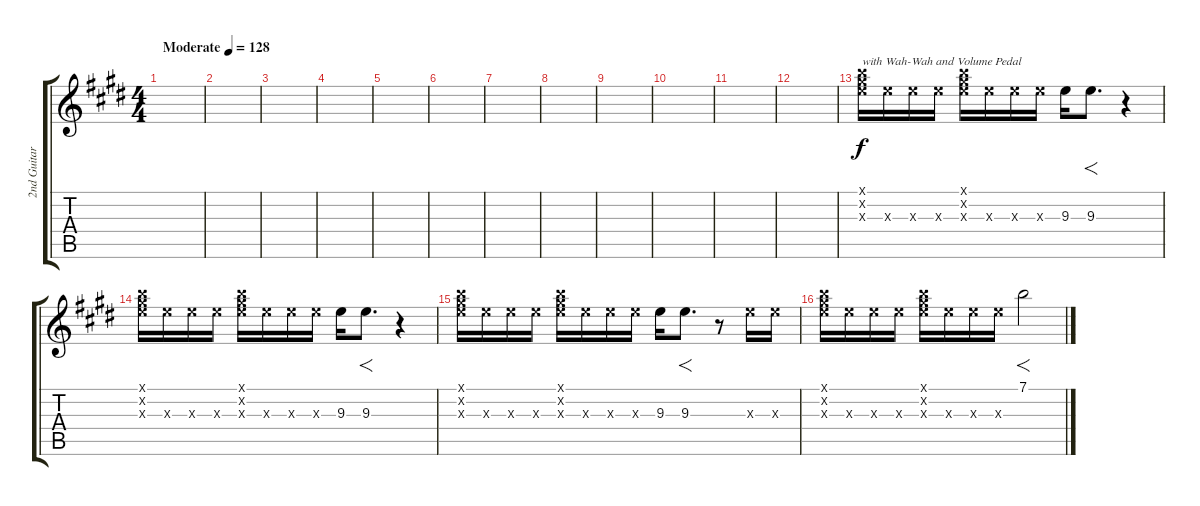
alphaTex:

\track ("2nd Guitar" "2nd Guitar") {instrument overdrivenguitar}
\staff {score tabs}
\tuning (E4 B3 G3 D3 A2 E2) {hide}
\ts (4 4)
\tempo (128 "Moderate")
\clef g2
\ks c#minor
|
|
|
|
|
|
|
|
|
|
|
|
(7.1{x} 9.2{x} 9.3{x}).16{txt "with Wah-Wah and Volume Pedal"} 9.3{x}.16 9.3{x}.16 9.3{x}.16 (7.1{x} 9.2{x} 9.3{x}).16 9.3{x}.16 9.3{x}.16 9.3{x}.16 9.3.16 9.3.8{f d} r.4 |
(7.1{x} 9.2{x} 9.3{x}).16 9.3{x}.16 9.3{x}.16 9.3{x}.16 (7.1{x} 9.2{x} 9.3{x}).16 9.3{x}.16 9.3{x}.16 9.3{x}.16 9.3.16 9.3.8{f d} r.4 |
(7.1{x} 9.2{x} 9.3{x}).16 9.3{x}.16 9.3{x}.16 9.3{x}.16 (7.1{x} 9.2{x} 9.3{x}).16 9.3{x}.16 9.3{x}.16 9.3{x}.16 9.3.16 9.3.8{f d} r.8 9.3{x}.16 9.3{x}.16 |
(7.1{x} 9.2{x} 9.3{x}).16 9.3{x}.16 9.3{x}.16 9.3{x}.16 (7.1{x} 9.2{x} 9.3{x}).16 9.3{x}.16 9.3{x}.16 9.3{x}.16 7.1.2{f}
